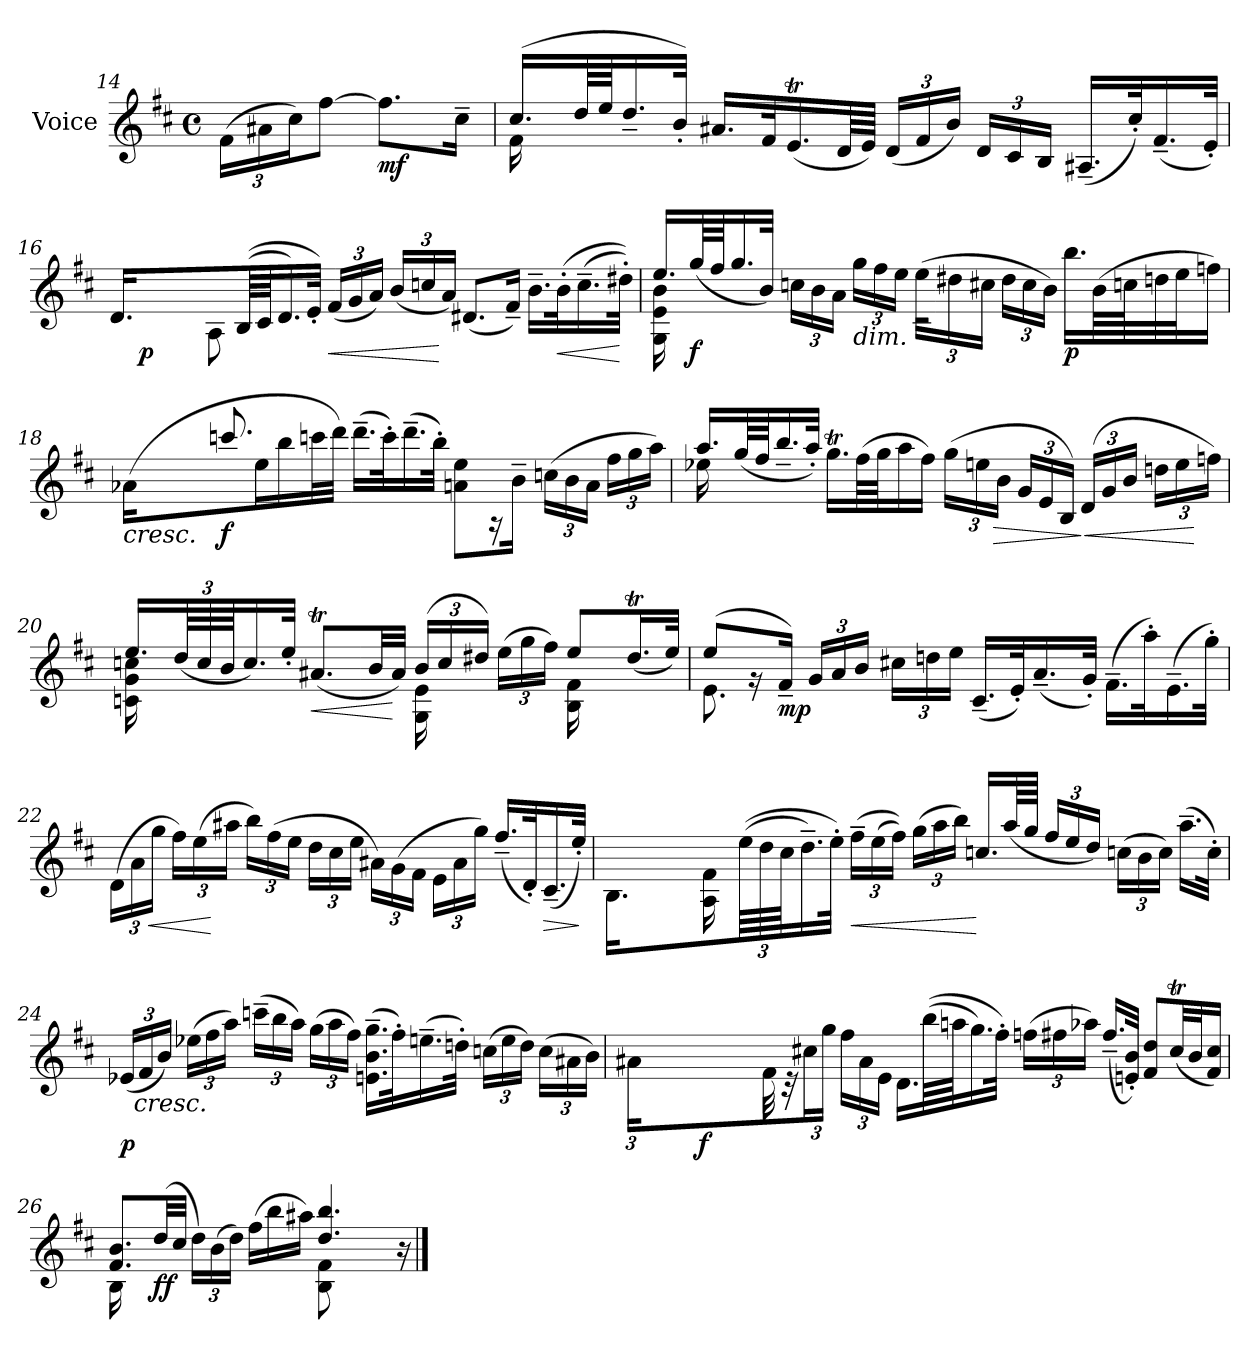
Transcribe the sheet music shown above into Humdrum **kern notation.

**kern	**dynam
*part1	*part1
*staff1	*staff1
*I"Voice	*
*I'V	*
!!LO:LB:g=z
*clefG2	*
*k[f#c#]	*
*M4/4	*
*met(c)	*
*Xbrackettup	*
=14	=14
(>24f#\LL	.
24a#X\	.
24cc#\J)	.
[8ff#\J	.
!	!LO:DY:b
8.ff#\L]	mf
16cc#~\Jk	.
=15	=15
*^	*
(>16.cc#/LL	16f#\	.
.	16ryy	.
64dd/LL	.	.
64ee/JJ	.	.
16.dd~/	2..ryy	.
32b'/JJk)	.	.
16.a#X/LL	.	.
32f#/K	.	.
(<16.eT/	.	.
64d/LL	.	.
64e/JJJJ)	.	.
(<24d/LL	.	.
24f#/	.	.
24b/JJ)	.	.
24d/LL	.	.
24c#/	.	.
24B/JJ	.	.
(<16.A#X~/LL	.	.
32cc#'/K)	.	.
(<16.f#~/	.	.
32e'/JJk)	.	.
!!LO:LB:g=z	!!
=16	=16	=16
16.d/LL	2ryy	.
!	!	!LO:DY:b
2ryy	.	p
.	8A\	.
(<(<64B/LL	.	.
64c#/JJ	.	.
16.d/)	4.ryy	.
32e'/JJk)	.	.
!	!	!LO:HP:b
(<24f#/LL	.	<
24g/	.	.
24a/JJ)	.	.
(<24b/LL	.	.
24ccn/	.	.
24a/JJ)	.	[
(>8.d#X/L	2ryy	.
16f#~/Jk)	.	.
16.b~\LL	.	.
!	!	!LO:HP:b
(<32b'\K	.	<
(>16.cc~\	.	.
32dd#X'\JJk))	.	[
!!LO:LB:g=z	!!
=17	=17	=17
16.ee/LL	16G\ 16e\ 16b\	.
.	8.ryy	.
!	!	!LO:DY:b
(>64gg/LL	.	f
64ff#/JJ	.	.
16.gg/	.	.
32b/JJk)	.	.
24ccn\LL	4ryy	.
24b\	.	.
24a\JJ	.	.
!LO:TX:b:i:t=dim.	!	!
24gg\LL	.	.
24ff#\	.	.
24ee\JJ	.	.
(>24ee\LL	2r	.
24dd#X\	.	.
24cc#X\JJ	.	.
24dd#\LL	.	.
24cc#\	.	.
24b\JJ)	.	.
!	!	!LO:DY:b
16.bb\LL	.	p
(>64b\LL	.	.
64ccn\J	.	.
32ddn\	.	.
32ee\J	.	.
16ffn\JJ)	.	.
!!LO:LB:g=z	!!
=18	=18	=18
!	!	!LO:HP:b
(>16a-Xi\LL	2ryy	<
2ryy	.	.
!	!	!LO:DY:b
.	8.ccc/	f
16ee\	.	.
16bb\	.	.
32cccn\L	16ryy	.
32ddd\JJJ)	.	[
(>16.ddd~\LL	4ryy	.
32ccc'\K)	.	.
(>16.ddd~\	.	.
32bb'\JJk)	.	.
8a\ 8ee\L	2ryy	.
16rA	.	.
16b~\Jk	.	.
(>24ccn\LL	.	.
24b\	.	.
24a\JJ	.	.
24ff#\LL	.	.
24gg\	.	.
24aa\JJ)	.	.
!!LO:LB:g=z	!!
=19	=19	=19
16.aa/LL	16ee-Xi\	.
.	16ryy	.
(>64gg/LL	.	.
64ff#/JJ	.	.
16.bb~/	4.ryy	.
32aa'/JJk)	.	.
16.ggT\LL	.	.
(>64ff#\LL	.	.
64gg\JJ	.	.
16aa\	.	.
16ff#\JJ)	.	.
(>24gg\LL	8ryy	.
24ee\	.	.
!	!	!LO:HP:b
24b\JJ	.	>
24g/LL	8ryy	.
24e/	.	.
24B/JJ)	.	.
!	!	!LO:HP:n=1:b
(>24d/LL	4ryy	] <
24g/	.	.
24b/JJ	.	.
24ddn\LL	.	.
24ee\	.	.
24ffn\JJ)	.	[
!!LO:LB:g=z	!!
=20	=20	=20
16.ee/LL	16cn\ 16g\ 16ccn\	.
.	4..ryy	.
(>96dd/LL	.	.
96cc/	.	.
96b/JJ	.	.
16.cc/)	.	.
32ee'/JJk	.	.
!	!	!LO:HP:b
(<8.a#Xt/L	.	<
32b/LL	.	.
32a#/JJJ)	.	[
(>24b/LL	16G\ 16e\	.
24cc/	.	.
.	16ryy	.
24dd#X/JJ)	.	.
(>24ee\LL	8ryy	.
24gg\	.	.
24ff#\JJ)	.	.
8ee/L	16B\ 16f#\	.
.	8.ryy	.
(>16.dd#t/L	.	.
32ee/JJk)	.	.
=21	=21	=21
(>8ee/L	8.e\	.
16rg	.	.
!	!	!LO:DY:b
16f#~/Jk)	2ryy	mp
24g/LL	.	.
24a/	.	.
24b/JJ	.	.
24cc#X\LL	.	.
24ddn\	.	.
24ee\JJ	.	.
(<16.c#~/LL	.	.
32e'/K)	.	.
(<16.a~/	.	.
.	8.ryy	.
32g'/JJk)	.	.
(>16.f#~\LL	.	.
32aa'\K)	.	.
(>16.e~\	8ryy	.
32gg'\JJk)	.	.
*v	*v	*
!!LO:LB:g=z
=22	=22
(>24d\LL	.
24a\	.
!	!LO:HP:b
24gg\JJ	<
24ff#\LL)	.
(>24ee\	.
24aa#X\JJ	[
24bb\LL)	.
(>24ff#\	.
24ee\JJ	.
24dd\LL	.
24cc#\	.
24ee\JJ	.
24a#X\LL)	.
(>24g\	.
24f#\JJ	.
24e\LL	.
24a#\	.
24gg\JJ)	.
(<16.ff#~/LL	.
32d'/K)	.
!	!LO:HP:b
(<16.c#~/	>
32ee'/JJk)	.
.	]
!!LO:PB:g=z
=23	=23
*^	*
16.B\LL	2ryy	.
2ryy	.	.
.	16A\ 16f#\	.
.	32.ryy	.
(>(>96ee\LL	.	.
96dd\	.	.
.	64ryy	.
96cc#\JJ	.	.
16.dd~\)	8ryy	.
32ee'\JJk)	.	.
!	!	!LO:HP:b
(>24ff#~\LL	8ryy	<
(>24ee\	.	.
24ff#\JJ))	.	.
(>24gg\LL	16.ryy	.
24aa\	.	.
24bb\JJ)	.	.
.	32ryy	.
16.ccn/LL	2ryy	[
(<64aa/LL	.	.
64gg/JJJJ	.	.
24ff#/LL	.	.
24ee/	.	.
24dd/JJ)	.	.
(>24ccn\LL	.	.
24b\	.	.
24cc\JJ)	.	.
(>16.aa~\LL	.	.
32cc'\JJk)	.	.
*v	*v	*
!!LO:LB:g=z
=24	=24
!	!LO:DY:b
(<24e-Xi/LL	p
!LO:TX:b:i:t=cresc.	!
24f#/	.
24b/JJ)	.
(>24ee-Xi\LL	.
24ff#\	.
24aa\JJ)	.
(>24cccn~\LL	.
24bb\	.
24aa\JJ)	.
(>24gg\LL	.
24aa\	.
24ff#\JJ)	.
(>16.e\~ 16.b\~ 16.gg\~LL	.
32ff#'\K)	.
(>16.ee~\	.
32ddn'\JJk)	.
(>24ccn\LL	.
24ee\	.
24dd\JJ)	.
(>24cc\LL	.
24a#X\	.
24b\JJ)	.
!!LO:LB:g=z
=25	=25
*^	*
*	*^	*
24a#X\LL	2..ryy	4ryy	.
2..ryy	.	.	.
.	.	16.ryy	.
!	!	!	!LO:DY:b
.	.	1ryy	f
.	32f#\	.	.
.	32r	.	.
24cc#X\	.	.	.
.	16ryy	.	.
24gg\JJ	.	.	.
24ff#\LL	2..ryy	.	.
24a#\	.	.	.
24e\JJ	.	.	.
16.d\LL	.	.	.
(>(>64bb\LL	.	.	.
64aan\JJ	.	.	.
16.gg\)	.	.	.
32ff#'\JJk)	.	2ryy	.
(>24ffni\LL	.	.	.
24ff#\	.	.	.
24aa-Xi\JJ)	.	.	.
(<16.ff#~/LL	.	.	.
32en/' 32b/'JJk)	.	.	.
8f#/ 8dd/L	.	.	.
(>32cc#t/LL	.	.	.
32b/J	.	.	.
16f#/ 16cc#/JJ)	.	.	.
.	.	32ryy	.
*	*v	*v	*
=26	=26	=26
8.f#/ 8.b/L	16B\	.
.	8.ryy	.
!	!	!LO:DY:b
(>32dd/LL	.	ff
32cc#/JJJ	.	.
24dd\LL)	4ryy	.
(>24b\	.	.
24dd\JJ)	.	.
(>16ff#\LL	.	.
16bb\	.	.
16aa#X\JJ)	16ryy	.
4.dd/ 4.bb/	8B\ 8f#\	.
.	16ryy	.
.	4ryy	.
16r	.	.
*v	*v	*
==	==
*-	*-
